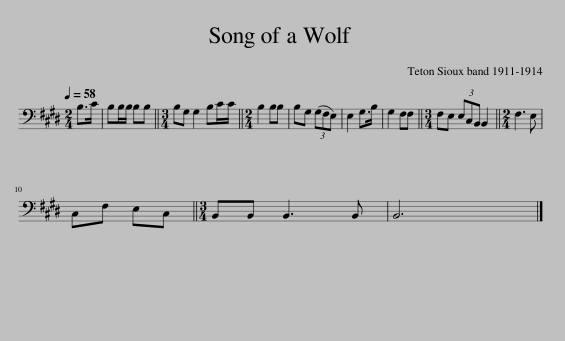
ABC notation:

X:1
L:1/8
Q:1/4=58
M:2/4
I:linebreak $
K:E
V:1 bass
V:1
 B,>C | B,B,/B,/ B,B, ||[M:3/4] B,G, G,2 B,C/C/ ||[M:2/4] B,2 B,B, | B,G, (3(G,F,E,) | %5
 E,2 G,>B, | G,2 F,F, ||[M:3/4] F,E, (3E,C,B,, B,,2 ||[M:2/4] F,3 E, |$ C,F, E,C, || %10
[M:3/4] B,,B,, B,,3 B,, | B,,6 |] %12
